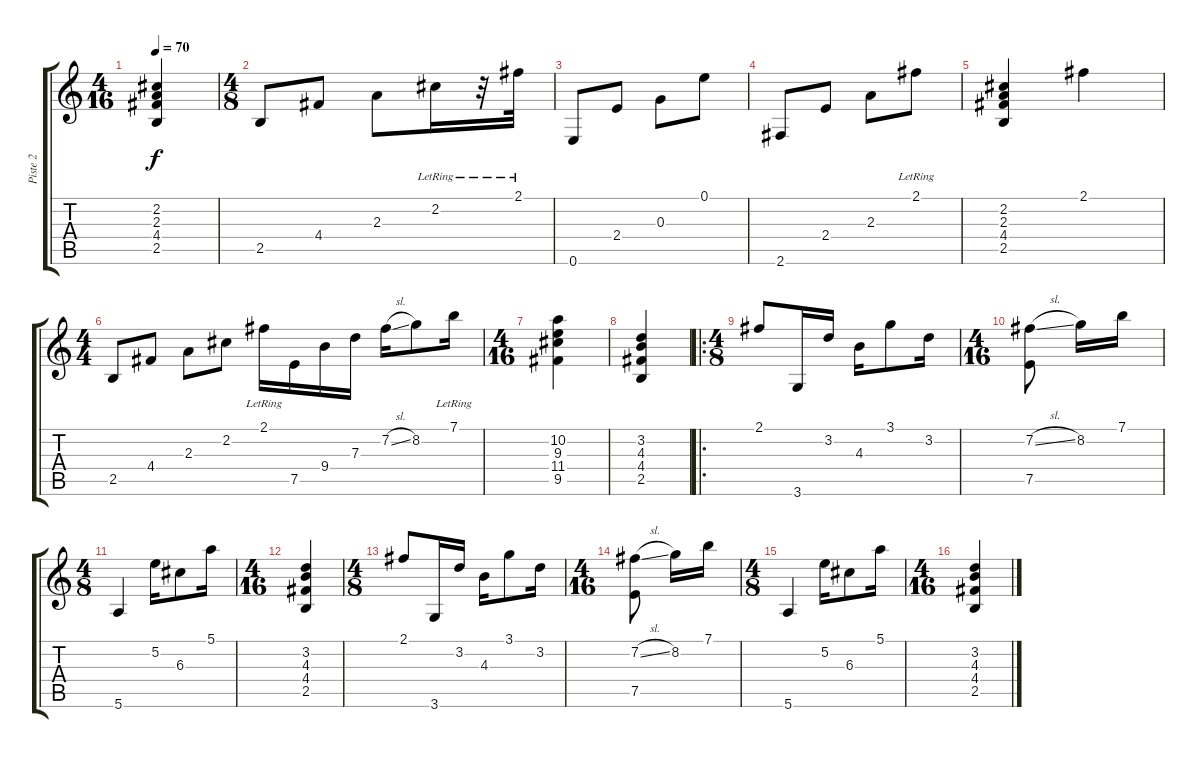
\track ("Piste 2" "Piste 2") {instrument acousticguitarsteel}
\staff {score tabs}
\tuning (E4 B3 G3 D3 A2 E2) {hide}
\ts (4 16)
\tempo 70
\clef g2
\ks c
(2.2 2.3 4.4 2.5).4{dy f instrument acousticguitarsteel} |
\ts (4 8)
2.5.8 4.4.8 2.3.8 2.2{lr}.16 r.32 2.1{lr}.32 |
0.6.8 2.4.8 0.3.8 0.1.8 |
2.6.8 2.4.8 2.3.8 2.1{lr}.8 |
(2.2 2.3 4.4 2.5).4 2.1.4 |
\ts (4 4)
2.5.8 4.4.8 2.3.8 2.2.8 2.1{lr}.16 7.5.16 9.4.16 7.3.16 7.2{sl}.16 8.2.8 7.1{lr}.16 |
\ts (4 16)
(10.2 9.3 11.4 9.5).4 |
(3.2 4.3 4.4 2.5).4 |
\ro
\ts (4 8)
2.1.8 3.6.16 3.2.16 4.3.16 3.1.8 3.2.16 |
\ts (4 16)
(7.2{sl} 7.5).8 8.2.16 7.1.16 |
\ts (4 8)
5.6.4 5.2.16 6.3.8 5.1.16 |
\ts (4 16)
(3.2 4.3 4.4 2.5).4 |
\ts (4 8)
2.1.8 3.6.16 3.2.16 4.3.16 3.1.8 3.2.16 |
\ts (4 16)
(7.2{sl} 7.5).8 8.2.16 7.1.16 |
\ts (4 8)
5.6.4 5.2.16 6.3.8 5.1.16 |
\ts (4 16)
(3.2 4.3 4.4 2.5).4
